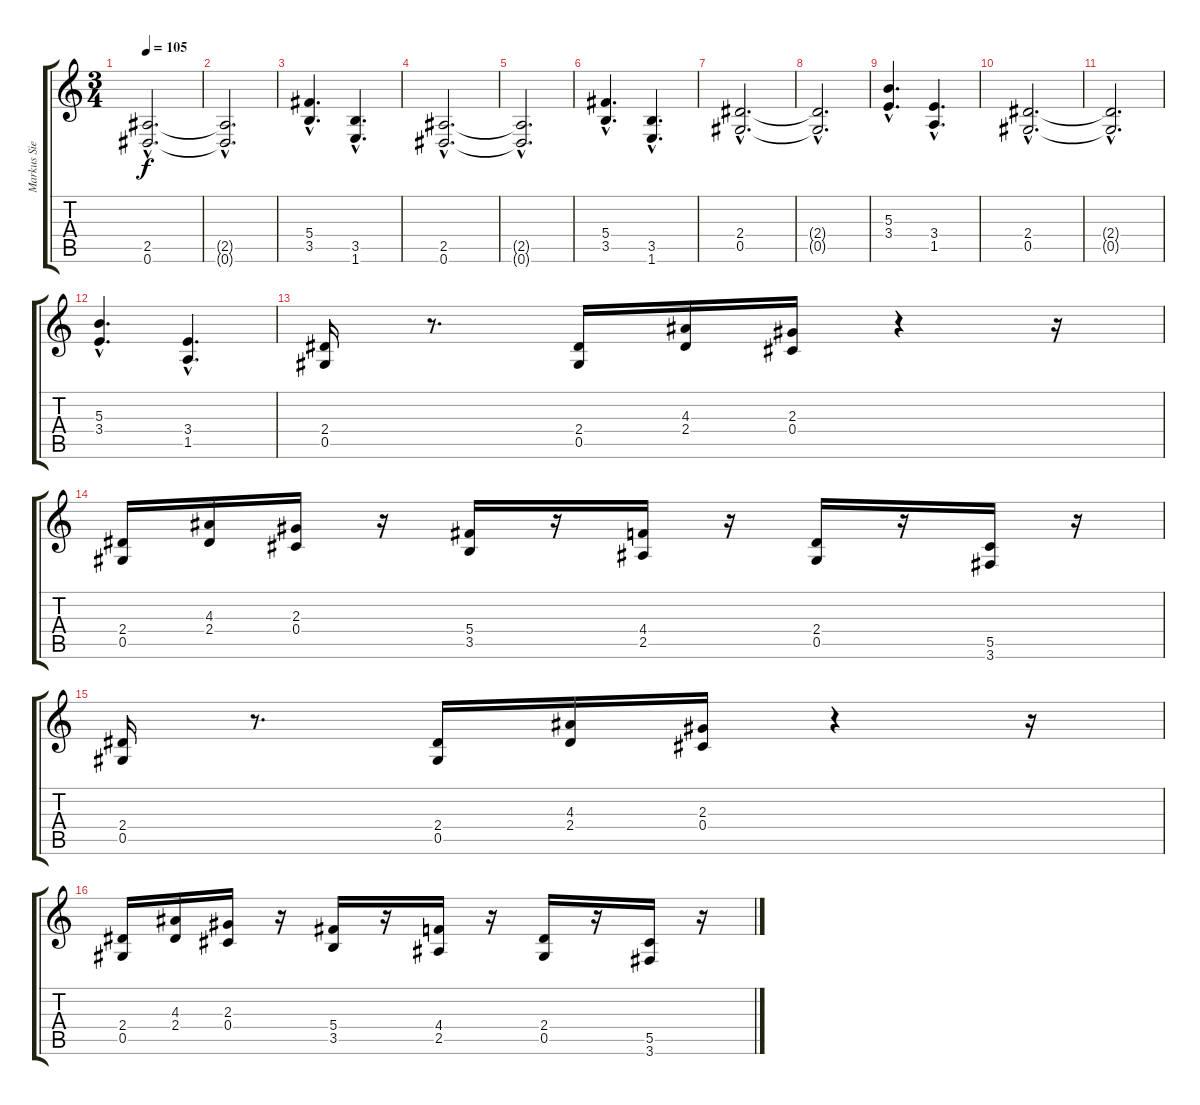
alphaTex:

\track ("Markus Siepen" "Markus Sie") {instrument distortionguitar}
\staff {score tabs}
\tuning (Eb4 Bb3 Gb3 Db3 Ab2 Eb2) {hide}
\ts (3 4)
\tempo 105
\clef g2
\ks c
(2.5{hac} 0.6{hac}).2{d dy f instrument distortionguitar} |
(2.5{hac t} 0.6{hac t}).2{d} |
(5.4{hac} 3.5{hac}).4{d} (3.5{hac} 1.6{hac}).4{d} |
(2.5{hac} 0.6{hac}).2{d} |
(2.5{hac t} 0.6{hac t}).2{d} |
(5.4{hac} 3.5{hac}).4{d} (3.5{hac} 1.6{hac}).4{d} |
(2.4{hac} 0.5{hac}).2{d} |
(2.4{hac t} 0.5{hac t}).2{d} |
(5.3{hac} 3.4{hac}).4{d} (3.4{hac} 1.5{hac}).4{d} |
(2.4{hac} 0.5{hac}).2{d} |
(2.4{hac t} 0.5{hac t}).2{d} |
(5.3{hac} 3.4{hac}).4{d} (3.4{hac} 1.5{hac}).4{d} |
(2.4 0.5).16 r.8{d} (2.4 0.5).16 (4.3 2.4).16 (2.3 0.4).16 r.4 r.16 |
(2.4 0.5).16 (4.3 2.4).16 (2.3 0.4).16 r.16 (5.4 3.5).16 r.16 (4.4 2.5).16 r.16 (2.4 0.5).16 r.16 (5.5 3.6).16 r.16 |
(2.4 0.5).16 r.8{d} (2.4 0.5).16 (4.3 2.4).16 (2.3 0.4).16 r.4 r.16 |
(2.4 0.5).16 (4.3 2.4).16 (2.3 0.4).16 r.16 (5.4 3.5).16 r.16 (4.4 2.5).16 r.16 (2.4 0.5).16 r.16 (5.5 3.6).16 r.16
